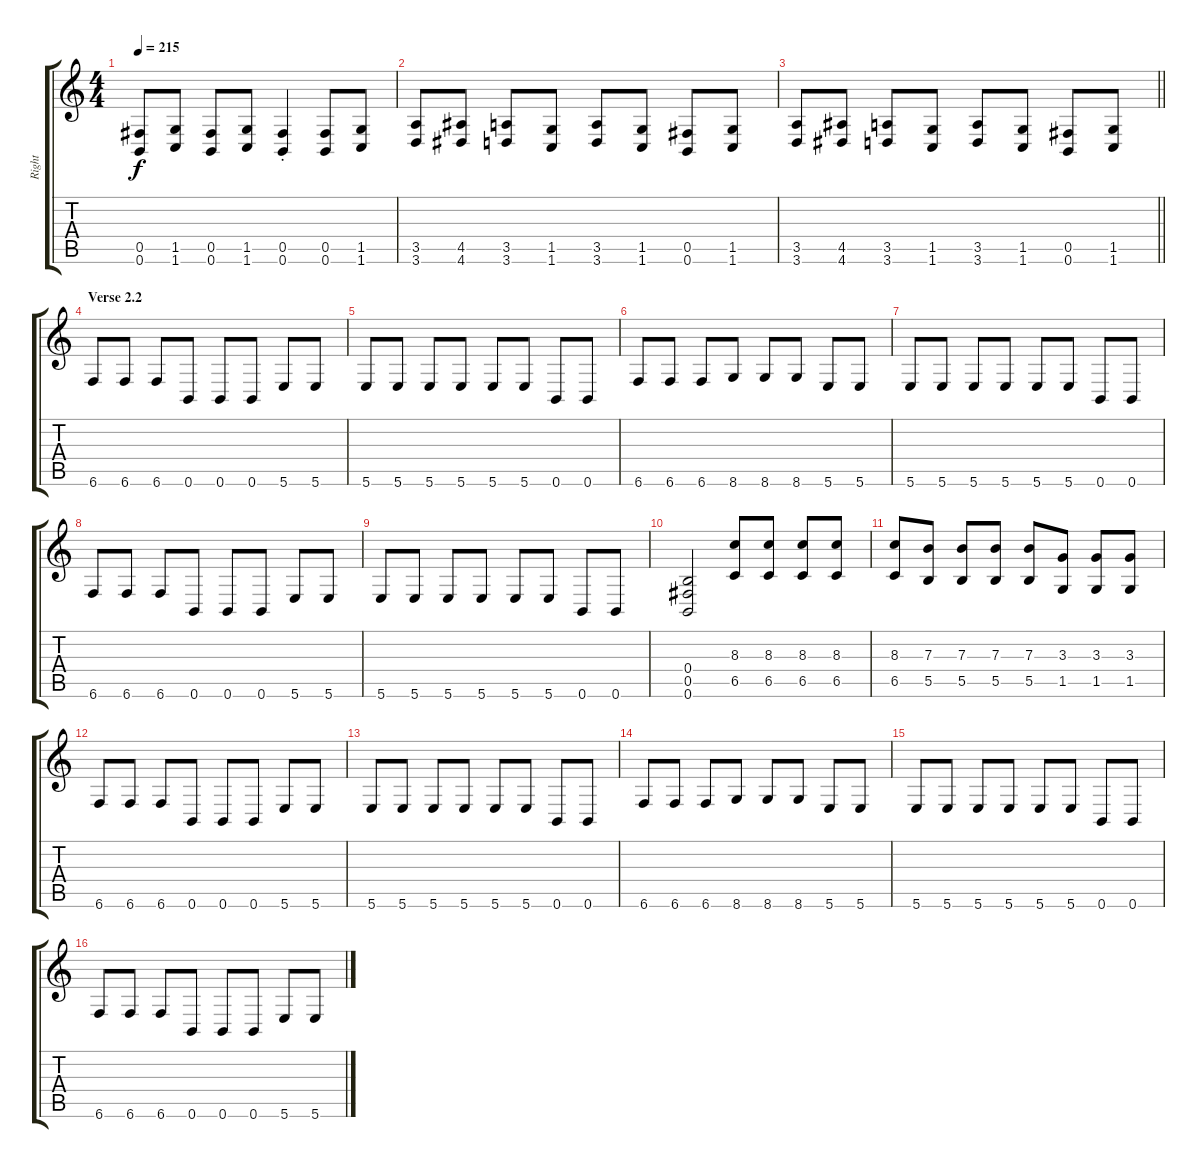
\track ("Right" "Right") {instrument distortionguitar}
\staff {score tabs}
\tuning (Db4 Ab3 E3 B2 Gb2 B1) {hide}
\ts (4 4)
\tempo 215
\clef g2
\ks c
(0.5 0.6).8{dy f} (1.5 1.6).8 (0.5 0.6).8 (1.5 1.6).8 (0.5{st} 0.6{st}).4 (0.5 0.6).8 (1.5 1.6).8 |
(3.5 3.6).8 (4.5 4.6).8 (3.5 3.6).8 (1.5 1.6).8 (3.5 3.6).8 (1.5 1.6).8 (0.5 0.6).8 (1.5 1.6).8 |
\barLineRight lightlight
(3.5 3.6).8 (4.5 4.6).8 (3.5 3.6).8 (1.5 1.6).8 (3.5 3.6).8 (1.5 1.6).8 (0.5 0.6).8 (1.5 1.6).8 |
\section ("" "Verse 2.2")
6.6.8 6.6.8 6.6.8 0.6.8 0.6.8 0.6.8 5.6.8 5.6.8 |
5.6.8 5.6.8 5.6.8 5.6.8 5.6.8 5.6.8 0.6.8 0.6.8 |
6.6.8 6.6.8 6.6.8 8.6.8 8.6.8 8.6.8 5.6.8 5.6.8 |
5.6.8 5.6.8 5.6.8 5.6.8 5.6.8 5.6.8 0.6.8 0.6.8 |
6.6.8 6.6.8 6.6.8 0.6.8 0.6.8 0.6.8 5.6.8 5.6.8 |
5.6.8 5.6.8 5.6.8 5.6.8 5.6.8 5.6.8 0.6.8 0.6.8 |
(0.4 0.5 0.6).2 (8.3 6.5).8 (8.3 6.5).8 (8.3 6.5).8 (8.3 6.5).8 |
(8.3 6.5).8 (7.3 5.5).8 (7.3 5.5).8 (7.3 5.5).8 (7.3 5.5).8 (3.3 1.5).8 (3.3 1.5).8 (3.3 1.5).8 |
6.6.8 6.6.8 6.6.8 0.6.8 0.6.8 0.6.8 5.6.8 5.6.8 |
5.6.8 5.6.8 5.6.8 5.6.8 5.6.8 5.6.8 0.6.8 0.6.8 |
6.6.8 6.6.8 6.6.8 8.6.8 8.6.8 8.6.8 5.6.8 5.6.8 |
5.6.8 5.6.8 5.6.8 5.6.8 5.6.8 5.6.8 0.6.8 0.6.8 |
6.6.8 6.6.8 6.6.8 0.6.8 0.6.8 0.6.8 5.6.8 5.6.8
